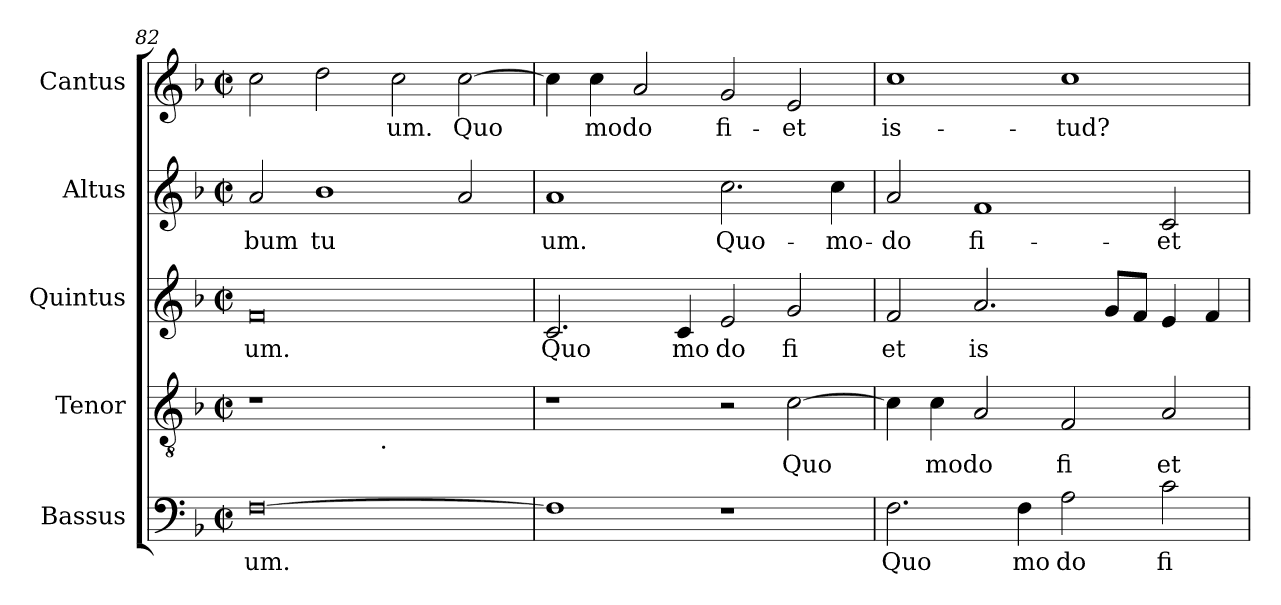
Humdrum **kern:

**kern	**text	**kern	**text	**kern	**text	**kern	**text	**kern	**text
*part5	*part5	*part4	*part4	*part3	*part3	*part2	*part2	*part1	*part1
*staff5	*staff5	*staff4	*staff4	*staff3	*staff3	*staff2	*staff2	*staff1	*staff1
*I"Bassus	*	*I"Tenor	*	*I"Quintus	*	*I"Altus	*	*I"Cantus	*
!!LO:PB:g=z
*clefF4	*	*clefGv2	*	*clefG2	*	*clefG2	*	*clefG2	*
*k[b-]	*	*k[b-]	*	*k[b-]	*	*k[b-]	*	*k[b-]	*
*F:	*	*F:	*	*F:	*	*F:	*	*F:	*
*M2/2	*	*M2/2	*	*M2/2	*	*M2/2	*	*M2/2	*
*met(c|)	*	*met(c|)	*	*met(c|)	*	*met(c|)	*	*met(c|)	*
=82	=82	=82	=82	=82	=82	=82	=82	=82	=82
!	!LO:LY:b:cj	!	!	!	!LO:LY:b	!	!LO:LY:b	!	!LO:LY:b:cj
*	*	*^	*	*	*	*	*	*	*
[>0F	um.	1r	2ryy	.	0f	-um.	2a/	bum	2cc\	.
!	!	!	!	!	!	!	!	!LO:LY:b	!	!LO:LY:b:cj
.	.	.	4...ryy	.	.	.	1b-	tu-	2dd\	.
!	!	!	!LO:TX:b:t=.	!	!	!	!	!	!	!
.	.	.	1ryy	.	.	.	.	.	.	.
!	!	!	!	!	!	!	!	!	!	!LO:LY:b:cj
.	.	1ryy	.	.	.	.	.	.	2cc\	um.
!	!	!	!	!	!	!	!	!LO:LY:b	!	!LO:LY:b:cj
.	.	.	.	.	.	.	2a/	--	[>2cc\	Quo-
.	.	.	32ryy	.	.	.	.	.	.	.
=83	=83	=83	=83	=83	=83	=83	=83	=83	=83	=83
!	!LO:LY:b:cj	!	!	!	!	!LO:LY:b	!	!LO:LY:b	!	!LO:LY:b:cj
*	*	*v	*v	*	*	*	*	*	*	*
1F]	.	1r	.	2.c/	Quo	1a	-um.	4cc\]	--
!	!	!	!	!	!	!	!	!	!LO:LY:b:cj
.	.	.	.	.	.	.	.	4cc\	-modo
!	!	!	!	!	!	!	!	!	!LO:LY:b:cj
.	.	.	.	.	.	.	.	2a/	.
!	!	!	!	!	!LO:LY:b	!	!	!	!
.	.	.	.	4c/	mo	.	.	.	.
!	!	!	!	!	!LO:LY:b	!	!LO:LY:b	!	!LO:LY:b:cj
1r	.	2r	.	2e/	do	2.cc\	Quo-	2g/	fi-
!	!	!	!LO:LY:b:cj	!	!LO:LY:b	!	!	!	!LO:LY:b:cj
.	.	[>2c\	Quo	2g/	fi	.	.	2e/	-et
!	!	!	!	!	!	!	!LO:LY:b	!	!
.	.	.	.	.	.	4cc\	-mo-	.	.
=84	=84	=84	=84	=84	=84	=84	=84	=84	=84
!	!LO:LY:b:cj	!	!LO:LY:b:cj	!	!LO:LY:b	!	!LO:LY:b	!	!LO:LY:b:cj
2.F\	Quo	4c\]	.	2f/	et	2a/	-do	1cc	is-
!	!	!	!LO:LY:b:cj	!	!	!	!	!	!
.	.	4c\	modo	.	.	.	.	.	.
!	!	!	!LO:LY:b:cj	!	!LO:LY:b	!	!LO:LY:b	!	!
.	.	2A/	.	2.a/	is	1f	fi-	.	.
!	!LO:LY:b:cj	!	!	!	!	!	!	!	!
4F\	mo	.	.	.	.	.	.	.	.
!	!LO:LY:b:cj	!	!LO:LY:b:cj	!	!	!	!	!	!LO:LY:b:cj
2A\	do	2F/	fi	.	.	.	.	1cc	-tud?
!	!	!	!	!	!LO:LY:b	!	!	!	!
.	.	.	.	8g/L	.	.	.	.	.
!	!	!	!	!	!LO:LY:b	!	!	!	!
.	.	.	.	8f/J	.	.	.	.	.
!	!LO:LY:b:cj	!	!LO:LY:b:cj	!	!LO:LY:b	!	!LO:LY:b	!	!
2c\	fi	2A/	et	4e/	.	2c/	-et	.	.
!	!	!	!	!	!LO:LY:b	!	!	!	!
.	.	.	.	4f/	.	.	.	.	.
=	=	=	=	=	=	=	=	=	=
*-	*-	*-	*-	*-	*-	*-	*-	*-	*-
